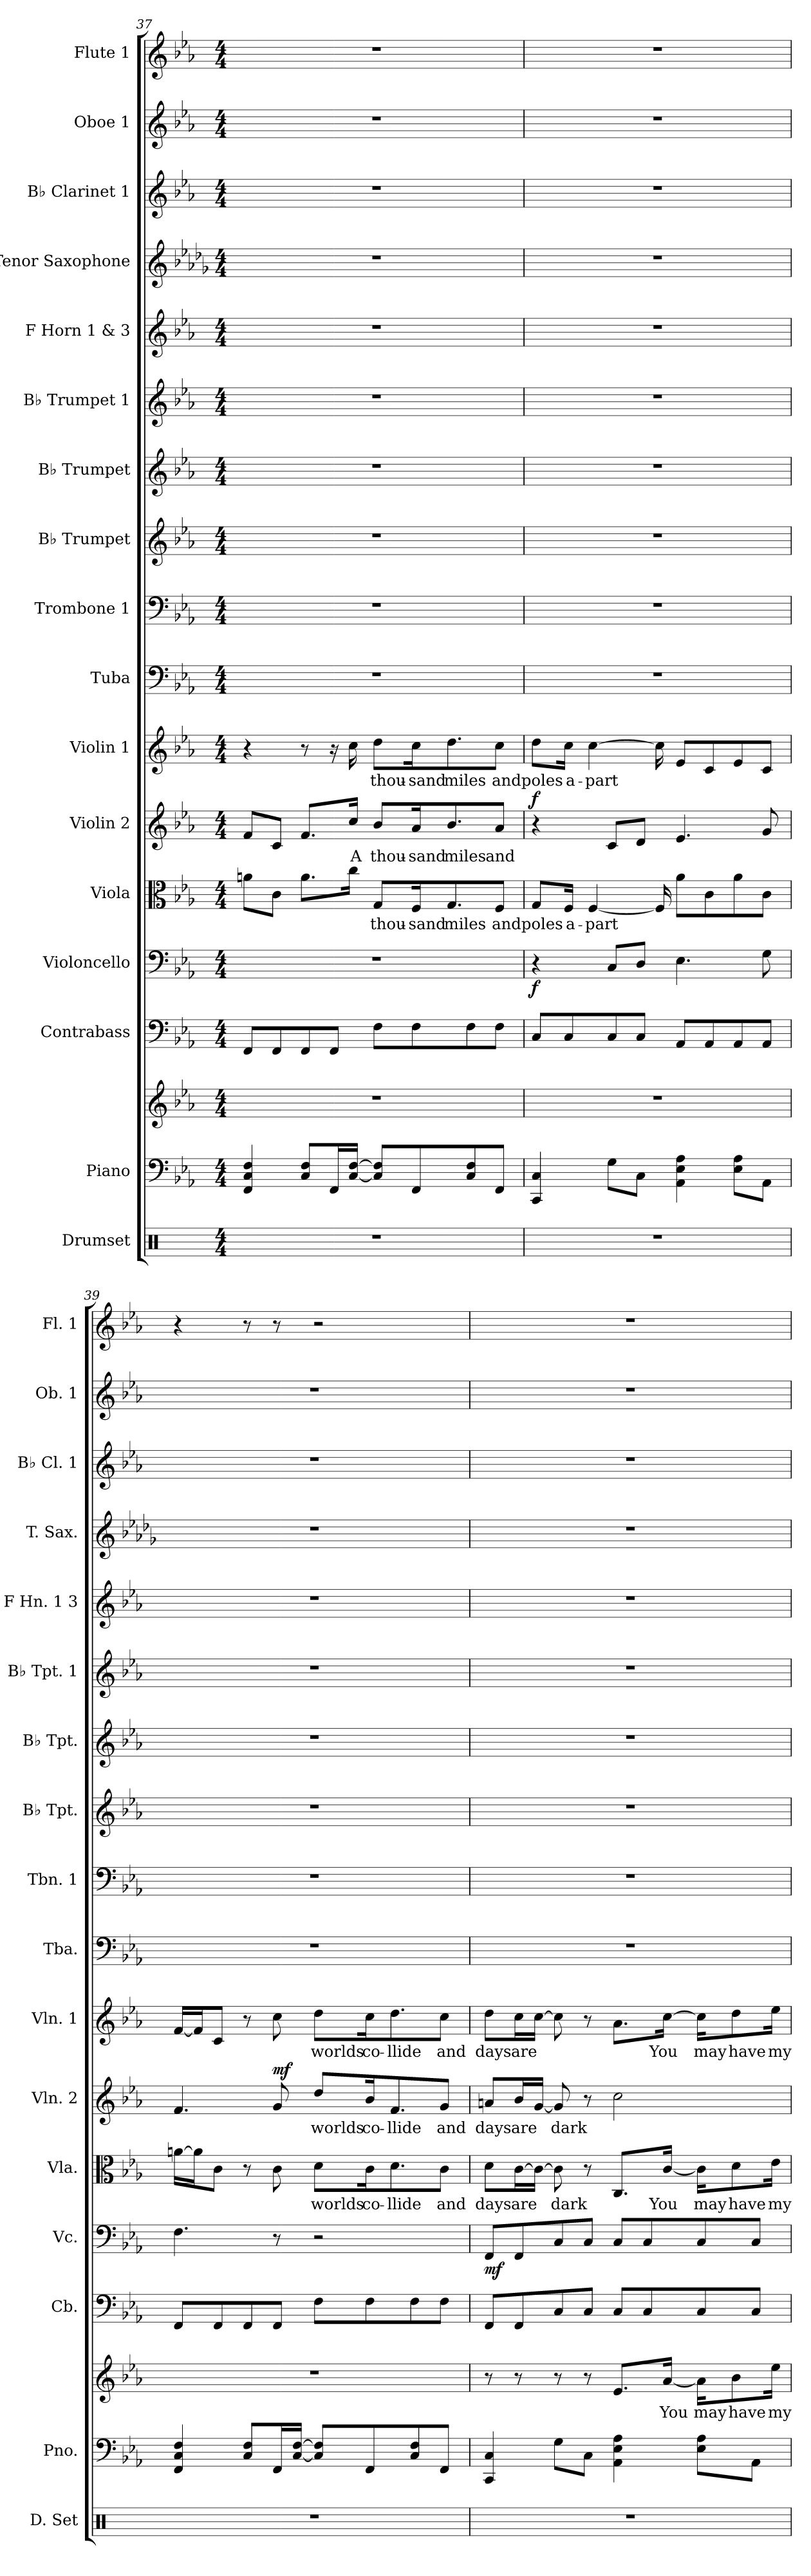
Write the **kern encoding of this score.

**kern	**kern	**kern	**text	**kern	**kern	**dynam	**kern	**text	**kern	**text	**dynam	**kern	**text	**kern	**kern	**kern	**kern	**kern	**kern	**kern	**kern	**kern	**kern
*part17	*part16	*part16	*part16	*part15	*part14	*part14	*part13	*part13	*part12	*part12	*part12	*part11	*part11	*part10	*part9	*part8	*part7	*part6	*part5	*part4	*part3	*part2	*part1
*staff18	*staff17	*staff16	*staff16	*staff15	*staff14	*staff14	*staff13	*staff13	*staff12	*staff12	*staff12	*staff11	*staff11	*staff10	*staff9	*staff8	*staff7	*staff6	*staff5	*staff4	*staff3	*staff2	*staff1
*I"Drumset	*I"Piano	*	*	*I"Contrabass	*I"Violoncello	*	*I"Viola	*	*I"Violin 2	*	*	*I"Violin 1	*	*I"Tuba	*I"Trombone 1	*I"B♭ Trumpet	*I"B♭ Trumpet	*I"B♭ Trumpet 1	*I"F Horn 1 &amp; 3	*I"Tenor Saxophone	*I"B♭ Clarinet 1	*I"Oboe 1	*I"Flute 1
*I'D. Set	*I'Pno.	*	*	*I'Cb.	*I'Vc.	*	*I'Vla.	*	*I'Vln. 2	*	*	*I'Vln. 1	*	*I'Tba.	*I'Tbn. 1	*I'B♭ Tpt.	*I'B♭ Tpt.	*I'B♭ Tpt. 1	*I'F Hn. 1 3	*I'T. Sax.	*I'B♭ Cl. 1	*I'Ob. 1	*I'Fl. 1
*clefX	*clefF4	*clefG2	*	*clefF4	*clefF4	*	*clefC3	*	*clefG2	*	*	*clefG2	*	*clefF4	*clefF4	*clefG2	*clefG2	*clefG2	*clefG2	*clefG2	*clefG2	*clefG2	*clefG2
*	*	*	*	*ITrd7c12	*	*	*	*	*	*	*	*	*	*	*	*ITrd1c2	*ITrd1c2	*ITrd1c2	*ITrd4c7	*ITrd8c14	*ITrd1c2	*	*
*k[]	*k[b-e-a-]	*k[b-e-a-]	*	*k[b-e-a-]	*k[b-e-a-]	*	*k[b-e-a-]	*	*k[b-e-a-]	*	*	*k[b-e-a-]	*	*k[b-e-a-]	*k[b-e-a-]	*k[b-e-a-d-g-]	*k[b-e-a-d-g-]	*k[b-e-a-d-g-]	*k[b-e-a-d-]	*k[b-e-a-d-g-]	*k[b-e-a-d-g-]	*k[b-e-a-]	*k[b-e-a-]
*M4/4	*M4/4	*M4/4	*	*M4/4	*M4/4	*	*M4/4	*	*M4/4	*	*	*M4/4	*	*M4/4	*M4/4	*M4/4	*M4/4	*M4/4	*M4/4	*M4/4	*M4/4	*M4/4	*M4/4
=37	=37	=37	=37	=37	=37	=37	=37	=37	=37	=37	=37	=37	=37	=37	=37	=37	=37	=37	=37	=37	=37	=37	=37
1r	4FF/ 4C/ 4F/	1r	.	8FFF/L	1r	.	8an\L	.	8f/L	.	.	4r	.	1r	1r	1r	1r	1r	1r	1r	1r	1r	1r
.	.	.	.	8FFF/	.	.	8c\J	.	8c/J	.	.	.	.	.	.	.	.	.	.	.	.	.	.
.	8C/ 8F/L	.	.	8FFF/	.	.	8.a\L	.	8.f/L	.	.	8r	.	.	.	.	.	.	.	.	.	.	.
.	16FF/L	.	.	8FFF/J	.	.	.	.	.	.	.	16r	.	.	.	.	.	.	.	.	.	.	.
!	!	!	!	!	!	!	!	!	!	!LO:LY:b	!	!	!	!	!	!	!	!	!	!	!	!	!
.	[16C/ [16F/JJ	.	.	.	.	.	16cc\Jk	.	16cc/Jk	A	.	16cc\	.	.	.	.	.	.	.	.	.	.	.
!	!	!	!	!	!	!	!	!LO:LY:b	!	!LO:LY:b	!	!	!LO:LY:b	!	!	!	!	!	!	!	!	!	!
.	8C/] 8F/]L	.	.	8FF\L	.	.	8G/L	thou-	8b-/L	thou-	.	8dd\L	thou-	.	.	.	.	.	.	.	.	.	.
!	!	!	!	!	!	!	!	!LO:LY:b	!	!LO:LY:b	!	!	!LO:LY:b	!	!	!	!	!	!	!	!	!	!
.	8FF/	.	.	8FF\	.	.	16F/K	-sand	16a-/K	-sand	.	16cc\K	-sand	.	.	.	.	.	.	.	.	.	.
!	!	!	!	!	!	!	!	!LO:LY:b	!	!LO:LY:b	!	!	!LO:LY:b	!	!	!	!	!	!	!	!	!	!
.	.	.	.	.	.	.	8.G/	miles	8.b-/	miles	.	8.dd\	miles	.	.	.	.	.	.	.	.	.	.
.	8C/ 8F/	.	.	8FF\	.	.	.	.	.	.	.	.	.	.	.	.	.	.	.	.	.	.	.
!	!	!	!	!	!	!	!	!LO:LY:b	!	!LO:LY:b	!	!	!LO:LY:b	!	!	!	!	!	!	!	!	!	!
.	8FF/J	.	.	8FF\J	.	.	8F/J	and	8a-/J	and	.	8cc\J	and	.	.	.	.	.	.	.	.	.	.
=38	=38	=38	=38	=38	=38	=38	=38	=38	=38	=38	=38	=38	=38	=38	=38	=38	=38	=38	=38	=38	=38	=38	=38
!	!	!	!	!	!	!LO:DY:b	!	!LO:LY:b	!	!	!LO:DY:b	!	!LO:LY:b	!	!	!	!	!	!	!	!	!	!
1r	4CC/ 4C/	1r	.	8CC/L	4r	f	8G/L	poles	4r	.	f	8dd\L	poles	1r	1r	1r	1r	1r	1r	1r	1r	1r	1r
!	!	!	!	!	!	!	!	!LO:LY:b	!	!	!	!	!LO:LY:b	!	!	!	!	!	!	!	!	!	!
.	.	.	.	8CC/	.	.	16F/Jk	a-	.	.	.	16cc\Jk	a-	.	.	.	.	.	.	.	.	.	.
!	!	!	!	!	!	!	!	!LO:LY:b	!	!	!	!	!LO:LY:b	!	!	!	!	!	!	!	!	!	!
.	.	.	.	.	.	.	[4F/	-part	.	.	.	[4cc\	-part	.	.	.	.	.	.	.	.	.	.
.	8G\L	.	.	8CC/	8C/L	.	.	.	8c/L	.	.	.	.	.	.	.	.	.	.	.	.	.	.
.	8C\J	.	.	8CC/J	8D/J	.	.	.	8d/J	.	.	.	.	.	.	.	.	.	.	.	.	.	.
.	.	.	.	.	.	.	16F/]	.	.	.	.	16cc\]	.	.	.	.	.	.	.	.	.	.	.
.	4AA-\ 4E-\ 4A-\	.	.	8AAA-/L	4.E-\	.	8a-\L	.	4.e-/	.	.	8e-/L	.	.	.	.	.	.	.	.	.	.	.
.	.	.	.	8AAA-/	.	.	8c\	.	.	.	.	8c/	.	.	.	.	.	.	.	.	.	.	.
.	8E-\ 8A-\L	.	.	8AAA-/	.	.	8a-\	.	.	.	.	8e-/	.	.	.	.	.	.	.	.	.	.	.
.	8AA-\J	.	.	8AAA-/J	8G\	.	8c\J	.	8g/	.	.	8c/J	.	.	.	.	.	.	.	.	.	.	.
=39	=39	=39	=39	=39	=39	=39	=39	=39	=39	=39	=39	=39	=39	=39	=39	=39	=39	=39	=39	=39	=39	=39	=39
1r	4FF/ 4C/ 4F/	1r	.	8FFF/L	4.F\	.	[16an\LL	.	4.f/	.	.	[16f/LL	.	1r	1r	1r	1r	1r	1r	1r	1r	1r	4r
.	.	.	.	.	.	.	16a\J]	.	.	.	.	16f/J]	.	.	.	.	.	.	.	.	.	.	.
.	.	.	.	8FFF/	.	.	8c\J	.	.	.	.	8c/J	.	.	.	.	.	.	.	.	.	.	.
.	8C/ 8F/L	.	.	8FFF/	.	.	8r	.	.	.	.	8r	.	.	.	.	.	.	.	.	.	.	8r
!	!	!	!	!	!	!	!	!	!	!	!LO:DY:b	!	!	!	!	!	!	!	!	!	!	!	!
.	16FF/L	.	.	8FFF/J	8r	.	8c\	.	8g/	.	mf	8cc\	.	.	.	.	.	.	.	.	.	.	8r
.	[16C/ [16F/JJ	.	.	.	.	.	.	.	.	.	.	.	.	.	.	.	.	.	.	.	.	.	.
!	!	!	!	!	!	!	!	!LO:LY:b	!	!LO:LY:b	!	!	!LO:LY:b	!	!	!	!	!	!	!	!	!	!
.	8C/] 8F/]L	.	.	8FF\L	2r	.	8d\L	worlds	8dd/L	worlds	.	8dd\L	worlds	.	.	.	.	.	.	.	.	.	2r
!	!	!	!	!	!	!	!	!LO:LY:b	!	!LO:LY:b	!	!	!LO:LY:b	!	!	!	!	!	!	!	!	!	!
.	8FF/	.	.	8FF\	.	.	16c\K	co-	16b-/K	co-	.	16cc\K	co-	.	.	.	.	.	.	.	.	.	.
!	!	!	!	!	!	!	!	!LO:LY:b	!	!LO:LY:b	!	!	!LO:LY:b	!	!	!	!	!	!	!	!	!	!
.	.	.	.	.	.	.	8.d\	llide	8.f/	llide	.	8.dd\	llide	.	.	.	.	.	.	.	.	.	.
.	8C/ 8F/	.	.	8FF\	.	.	.	.	.	.	.	.	.	.	.	.	.	.	.	.	.	.	.
!	!	!	!	!	!	!	!	!LO:LY:b	!	!LO:LY:b	!	!	!LO:LY:b	!	!	!	!	!	!	!	!	!	!
.	8FF/J	.	.	8FF\J	.	.	8c\J	and	8g/J	and	.	8cc\J	and	.	.	.	.	.	.	.	.	.	.
!!LO:PB:g=z
=40	=40	=40	=40	=40	=40	=40	=40	=40	=40	=40	=40	=40	=40	=40	=40	=40	=40	=40	=40	=40	=40	=40	=40
!	!	!	!	!	!	!LO:DY:b	!	!LO:LY:b	!	!LO:LY:b	!	!	!LO:LY:b	!	!	!	!	!	!	!	!	!	!
1r	4CC/ 4C/	8r	.	8FFF/L	8FF/L	mf	8d\L	days	8an/L	days	.	8dd\L	days	1r	1r	1r	1r	1r	1r	1r	1r	1r	1r
!	!	!	!	!	!	!	!	!LO:LY:b	!	!LO:LY:b	!	!	!LO:LY:b	!	!	!	!	!	!	!	!	!	!
.	.	8r	.	8FFF/	8FF/	.	[16c\L	are	16b-/L	are	.	16cc\L	are	.	.	.	.	.	.	.	.	.	.
.	.	.	.	.	.	.	16c\JJ_	.	[16g/JJ	.	.	[16cc\JJ	.	.	.	.	.	.	.	.	.	.	.
!	!	!	!	!	!	!	!	!LO:LY:b	!	!LO:LY:b	!	!	!	!	!	!	!	!	!	!	!	!	!
.	8G\L	8r	.	8CC/	8C/	.	8c\]	dark	8g/]	dark	.	8cc\]	.	.	.	.	.	.	.	.	.	.	.
.	8C\J	8r	.	8CC/J	8C/J	.	8r	.	8r	.	.	8r	.	.	.	.	.	.	.	.	.	.	.
.	4AA-\ 4E-\ 4A-\	8.e-/L	.	8CC/L	8C/L	.	8.C/L	.	2cc\	.	.	8.a-\L	.	.	.	.	.	.	.	.	.	.	.
.	.	.	.	8CC/	8C/	.	.	.	.	.	.	.	.	.	.	.	.	.	.	.	.	.	.
!	!	!	!LO:LY:b	!	!	!	!	!LO:LY:b	!	!	!	!	!LO:LY:b	!	!	!	!	!	!	!	!	!	!
.	.	[16a-/Jk	You	.	.	.	[16c/Jk	You	.	.	.	[16cc\Jk	You	.	.	.	.	.	.	.	.	.	.
!	!	!	!LO:LY:b	!	!	!	!	!LO:LY:b	!	!	!	!	!LO:LY:b	!	!	!	!	!	!	!	!	!	!
.	8E-\ 8A-\L	16a-\KL]	may	8CC/	8C/	.	16c\KL]	may	.	.	.	16cc\KL]	may	.	.	.	.	.	.	.	.	.	.
!	!	!	!LO:LY:b	!	!	!	!	!LO:LY:b	!	!	!	!	!LO:LY:b	!	!	!	!	!	!	!	!	!	!
.	.	8b-\	have	.	.	.	8d\	have	.	.	.	8dd\	have	.	.	.	.	.	.	.	.	.	.
.	8AA-\J	.	.	8CC/J	8C/J	.	.	.	.	.	.	.	.	.	.	.	.	.	.	.	.	.	.
!	!	!	!LO:LY:b	!	!	!	!	!LO:LY:b	!	!	!	!	!LO:LY:b	!	!	!	!	!	!	!	!	!	!
.	.	16ee-\Jk	my	.	.	.	16e-\Jk	my	.	.	.	16ee-\Jk	my	.	.	.	.	.	.	.	.	.	.
=	=	=	=	=	=	=	=	=	=	=	=	=	=	=	=	=	=	=	=	=	=	=	=
*-	*-	*-	*-	*-	*-	*-	*-	*-	*-	*-	*-	*-	*-	*-	*-	*-	*-	*-	*-	*-	*-	*-	*-
